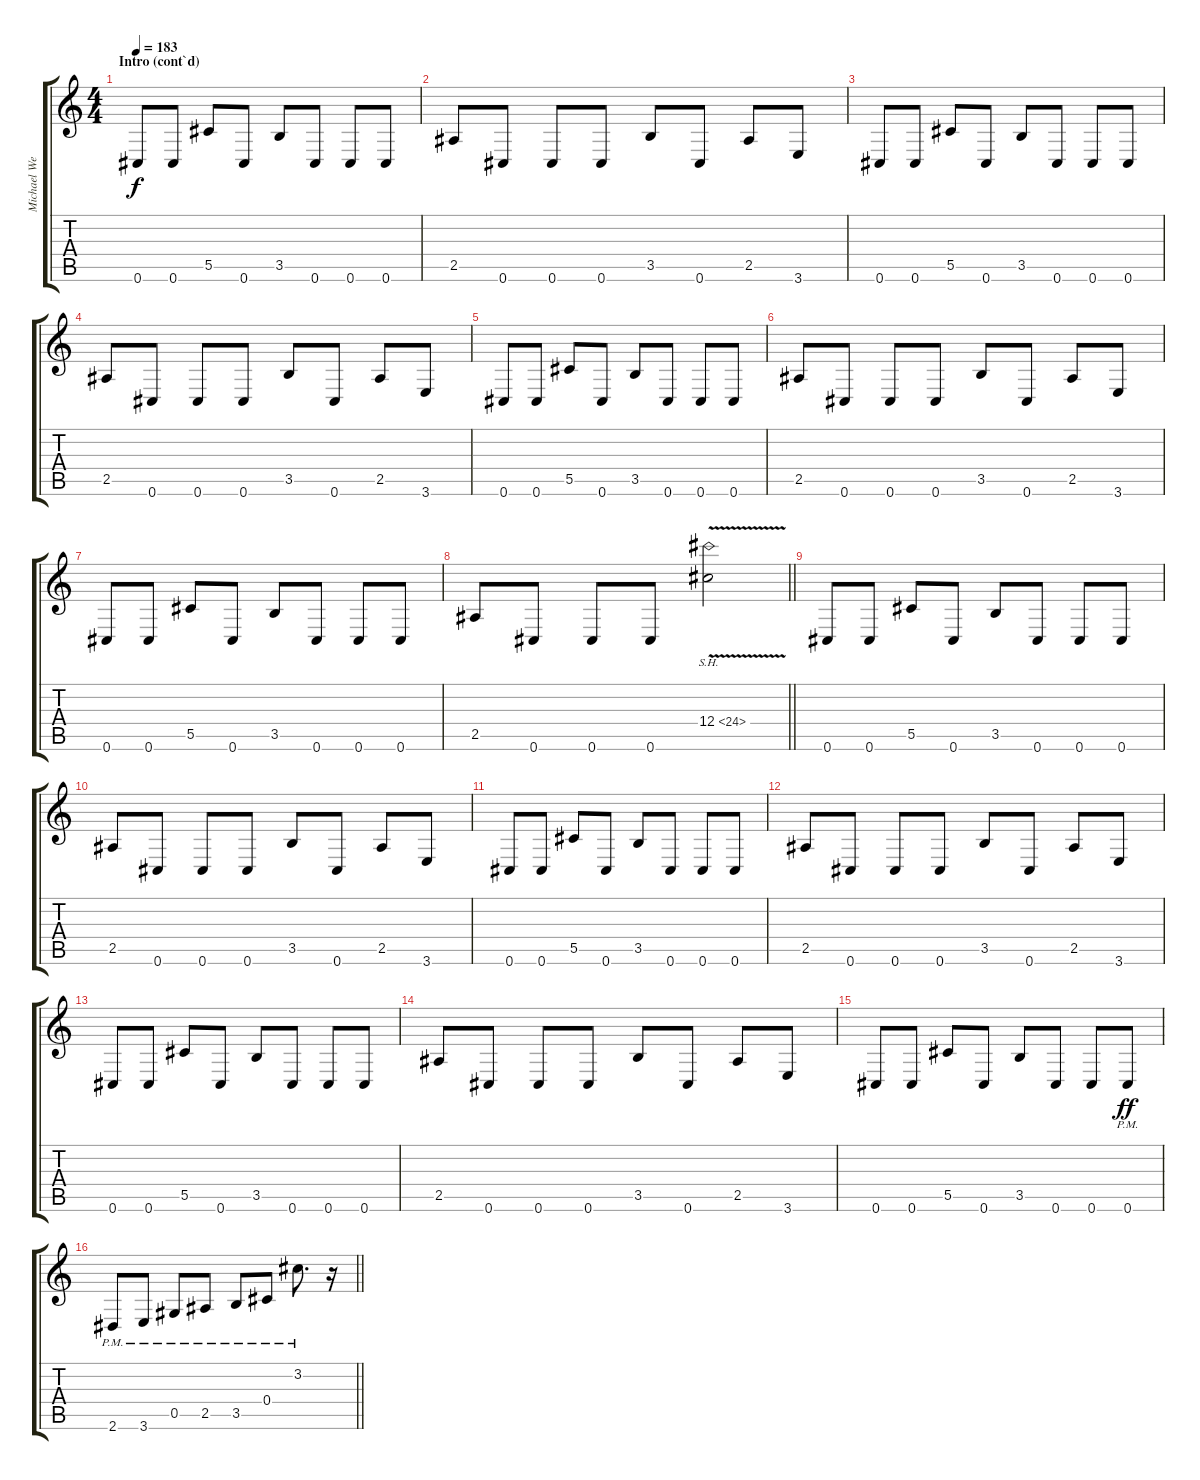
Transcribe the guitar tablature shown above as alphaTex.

\track ("Michael Weikath" "Michael We") {instrument distortionguitar}
\staff {score tabs}
\tuning (Eb4 Bb3 Gb3 Db3 Ab2 Db2) {hide}
\ts (4 4)
\section ("" "Intro (cont`d)")
\tempo 183
\clef g2
\ks c
0.6.8{dy f} 0.6.8 5.5.8 0.6.8 3.5.8 0.6.8 0.6.8 0.6.8 |
2.5.8 0.6.8 0.6.8 0.6.8 3.5.8 0.6.8 2.5.8 3.6.8 |
0.6.8 0.6.8 5.5.8 0.6.8 3.5.8 0.6.8 0.6.8 0.6.8 |
2.5.8 0.6.8 0.6.8 0.6.8 3.5.8 0.6.8 2.5.8 3.6.8 |
0.6.8 0.6.8 5.5.8 0.6.8 3.5.8 0.6.8 0.6.8 0.6.8 |
2.5.8 0.6.8 0.6.8 0.6.8 3.5.8 0.6.8 2.5.8 3.6.8 |
0.6.8 0.6.8 5.5.8 0.6.8 3.5.8 0.6.8 0.6.8 0.6.8 |
\barLineRight lightlight
2.5.8 0.6.8 0.6.8 0.6.8 12.4{sh 12 v}.2 |
0.6.8 0.6.8 5.5.8 0.6.8 3.5.8 0.6.8 0.6.8 0.6.8 |
2.5.8 0.6.8 0.6.8 0.6.8 3.5.8 0.6.8 2.5.8 3.6.8 |
0.6.8 0.6.8 5.5.8 0.6.8 3.5.8 0.6.8 0.6.8 0.6.8 |
2.5.8 0.6.8 0.6.8 0.6.8 3.5.8 0.6.8 2.5.8 3.6.8 |
0.6.8 0.6.8 5.5.8 0.6.8 3.5.8 0.6.8 0.6.8 0.6.8 |
2.5.8 0.6.8 0.6.8 0.6.8 3.5.8 0.6.8 2.5.8 3.6.8 |
0.6.8 0.6.8 5.5.8 0.6.8 3.5.8 0.6.8 0.6.8 0.6{pm}.8{dy ff} |
\barLineRight lightlight
2.6{pm}.8 3.6{pm}.8 0.5{pm}.8 2.5{pm}.8 3.5{pm}.8 0.4{pm}.8 3.2{pm}.8{d} r.16
